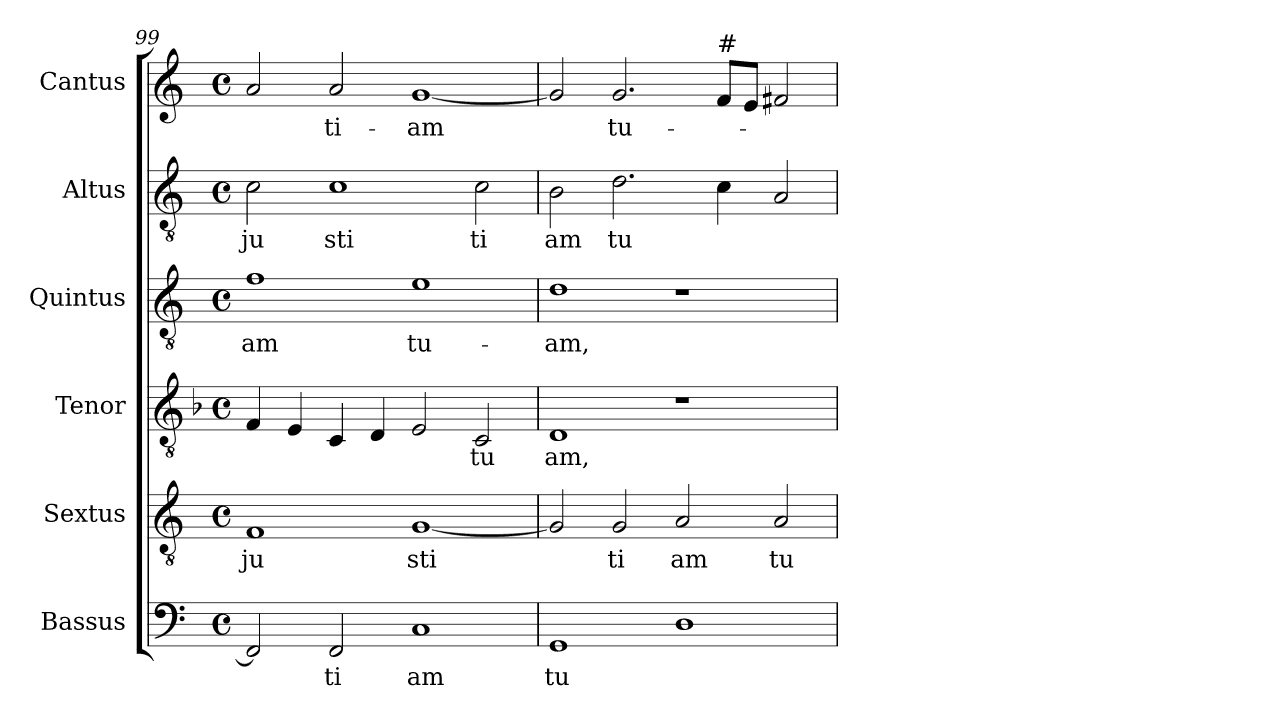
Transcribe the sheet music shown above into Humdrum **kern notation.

**kern	**text	**kern	**text	**kern	**text	**kern	**text	**kern	**text	**kern	**text
*part6	*part6	*part5	*part5	*part4	*part4	*part3	*part3	*part2	*part2	*part1	*part1
*staff6	*staff6	*staff5	*staff5	*staff4	*staff4	*staff3	*staff3	*staff2	*staff2	*staff1	*staff1
*I"Bassus	*	*I"Sextus	*	*I"Tenor	*	*I"Quintus	*	*I"Altus	*	*I"Cantus	*
*clefF4	*	*clefGv2	*	*clefGv2	*	*clefGv2	*	*clefGv2	*	*clefG2	*
*	*	*	*	*k[b-]	*	*	*	*	*	*	*
*	*	*	*	*F:	*	*	*	*	*	*	*
*M4/4	*	*M4/4	*	*M4/4	*	*M4/4	*	*M4/4	*	*M4/4	*
*met(c)	*	*met(c)	*	*met(c)	*	*met(c)	*	*met(c)	*	*met(c)	*
=99	=99	=99	=99	=99	=99	=99	=99	=99	=99	=99	=99
!	!	!	!LO:LY:b:cj	!	!	!	!LO:LY:b:cj	!	!LO:LY:b:cj	!	!
2FF/]	.	1F	ju	4F/	.	1f	-am	2c\	ju	2a/	.
.	.	.	.	4E/	.	.	.	.	.	.	.
!	!LO:LY:b:cj	!	!	!	!	!	!	!	!LO:LY:b:cj	!	!LO:LY:b:cj
2FF/	ti	.	.	4C/	.	.	.	1c	sti	2a/	-ti-
.	.	.	.	4D/	.	.	.	.	.	.	.
!	!LO:LY:b:cj	!	!LO:LY:b:cj	!	!	!	!LO:LY:b:cj	!	!	!	!LO:LY:b:cj
1C	am	[<1G	sti	2E/	.	1e	tu-	.	.	[<1g	-am
!	!	!	!	!	!LO:LY:b:cj	!	!	!	!LO:LY:b:cj	!	!
.	.	.	.	2C/	tu	.	.	2c\	ti	.	.
=100	=100	=100	=100	=100	=100	=100	=100	=100	=100	=100	=100
!	!LO:LY:b:cj	!	!	!	!LO:LY:b:cj	!	!LO:LY:b:cj	!	!LO:LY:b:cj	!	!
1GG	tu	2G/]	.	1D	am,	1d	-am,	2B\	am	2g/]	.
!	!	!	!LO:LY:b:cj	!	!	!	!	!	!LO:LY:b:cj	!	!LO:LY:b:cj
.	.	2G/	ti	.	.	.	.	2.d\	tu	2.g/	tu-
!	!	!	!LO:LY:b:cj	!	!	!	!	!	!	!	!
1D	.	2A/	am	1r	.	1r	.	.	.	.	.
!	!	!	!	!	!	!	!	!	!	!LO:TX:a:t=#	!
.	.	.	.	.	.	.	.	4c\	.	8f/L	.
.	.	.	.	.	.	.	.	.	.	8e/J	.
!	!	!	!LO:LY:b:cj	!	!	!	!	!	!	!	!
.	.	2A/	tu	.	.	.	.	2A/	.	2f#X/	.
=	=	=	=	=	=	=	=	=	=	=	=
*-	*-	*-	*-	*-	*-	*-	*-	*-	*-	*-	*-
